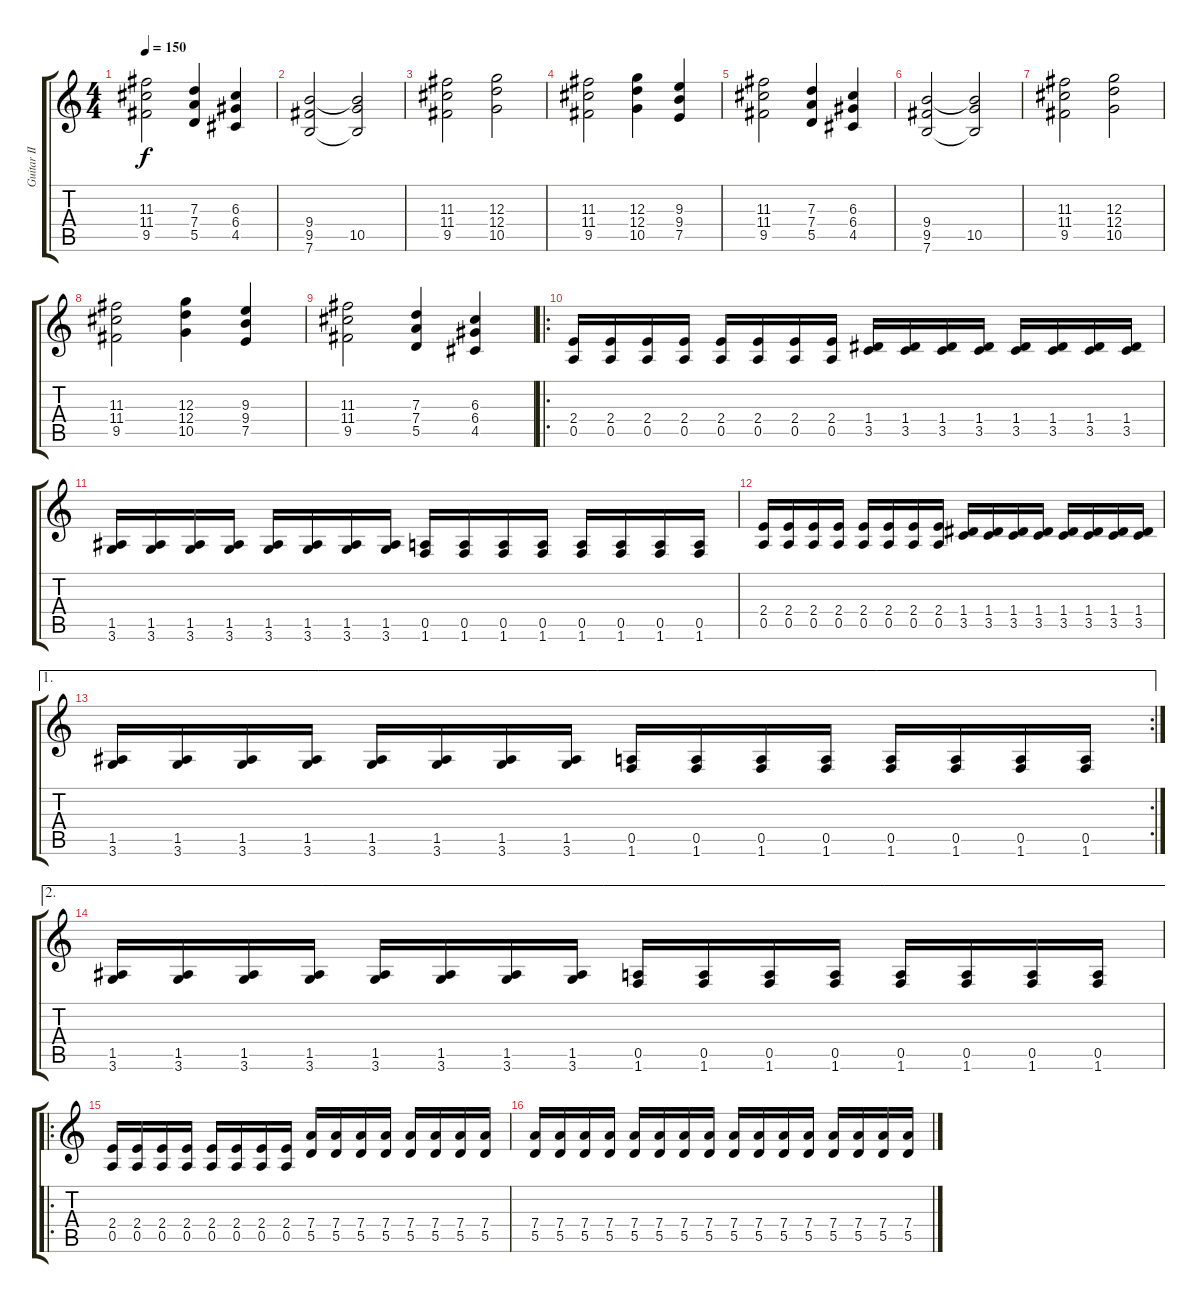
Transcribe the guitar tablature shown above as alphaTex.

\track ("Guitar II" "Guitar II") {instrument distortionguitar}
\staff {score tabs}
\tuning (E4 B3 G3 D3 A2 E2) {hide}
\ts (4 4)
\tempo 150
\clef g2
\ks c
(11.3 11.4 9.5).2{dy f} (7.3 7.4 5.5).4 (6.3 6.4 4.5).4 |
(9.4 9.5 7.6).2 (9.4{t} 10.5 7.6{t}).2 |
(11.3 11.4 9.5).2 (12.3 12.4 10.5).2 |
(11.3 11.4 9.5).2 (12.3 12.4 10.5).4 (9.3 9.4 7.5).4 |
(11.3 11.4 9.5).2 (7.3 7.4 5.5).4 (6.3 6.4 4.5).4 |
(9.4 9.5 7.6).2 (9.4{t} 10.5 7.6{t}).2 |
(11.3 11.4 9.5).2 (12.3 12.4 10.5).2 |
(11.3 11.4 9.5).2 (12.3 12.4 10.5).4 (9.3 9.4 7.5).4 |
(11.3 11.4 9.5).2 (7.3 7.4 5.5).4 (6.3 6.4 4.5).4 |
\ro
(2.4 0.5).16 (2.4 0.5).16 (2.4 0.5).16 (2.4 0.5).16 (2.4 0.5).16 (2.4 0.5).16 (2.4 0.5).16 (2.4 0.5).16 (1.4 3.5).16 (1.4 3.5).16 (1.4 3.5).16 (1.4 3.5).16 (1.4 3.5).16 (1.4 3.5).16 (1.4 3.5).16 (1.4 3.5).16 |
(1.5 3.6).16 (1.5 3.6).16 (1.5 3.6).16 (1.5 3.6).16 (1.5 3.6).16 (1.5 3.6).16 (1.5 3.6).16 (1.5 3.6).16 (0.5 1.6).16 (0.5 1.6).16 (0.5 1.6).16 (0.5 1.6).16 (0.5 1.6).16 (0.5 1.6).16 (0.5 1.6).16 (0.5 1.6).16 |
(2.4 0.5).16 (2.4 0.5).16 (2.4 0.5).16 (2.4 0.5).16 (2.4 0.5).16 (2.4 0.5).16 (2.4 0.5).16 (2.4 0.5).16 (1.4 3.5).16 (1.4 3.5).16 (1.4 3.5).16 (1.4 3.5).16 (1.4 3.5).16 (1.4 3.5).16 (1.4 3.5).16 (1.4 3.5).16 |
\ae 1
\rc 2
(1.5 3.6).16 (1.5 3.6).16 (1.5 3.6).16 (1.5 3.6).16 (1.5 3.6).16 (1.5 3.6).16 (1.5 3.6).16 (1.5 3.6).16 (0.5 1.6).16 (0.5 1.6).16 (0.5 1.6).16 (0.5 1.6).16 (0.5 1.6).16 (0.5 1.6).16 (0.5 1.6).16 (0.5 1.6).16 |
\ae 2
(1.5 3.6).16 (1.5 3.6).16 (1.5 3.6).16 (1.5 3.6).16 (1.5 3.6).16 (1.5 3.6).16 (1.5 3.6).16 (1.5 3.6).16 (0.5 1.6).16 (0.5 1.6).16 (0.5 1.6).16 (0.5 1.6).16 (0.5 1.6).16 (0.5 1.6).16 (0.5 1.6).16 (0.5 1.6).16 |
\ro
(2.4 0.5).16 (2.4 0.5).16 (2.4 0.5).16 (2.4 0.5).16 (2.4 0.5).16 (2.4 0.5).16 (2.4 0.5).16 (2.4 0.5).16 (7.4 5.5).16 (7.4 5.5).16 (7.4 5.5).16 (7.4 5.5).16 (7.4 5.5).16 (7.4 5.5).16 (7.4 5.5).16 (7.4 5.5).16 |
(7.4 5.5).16 (7.4 5.5).16 (7.4 5.5).16 (7.4 5.5).16 (7.4 5.5).16 (7.4 5.5).16 (7.4 5.5).16 (7.4 5.5).16 (7.4 5.5).16 (7.4 5.5).16 (7.4 5.5).16 (7.4 5.5).16 (7.4 5.5).16 (7.4 5.5).16 (7.4 5.5).16 (7.4 5.5).16
